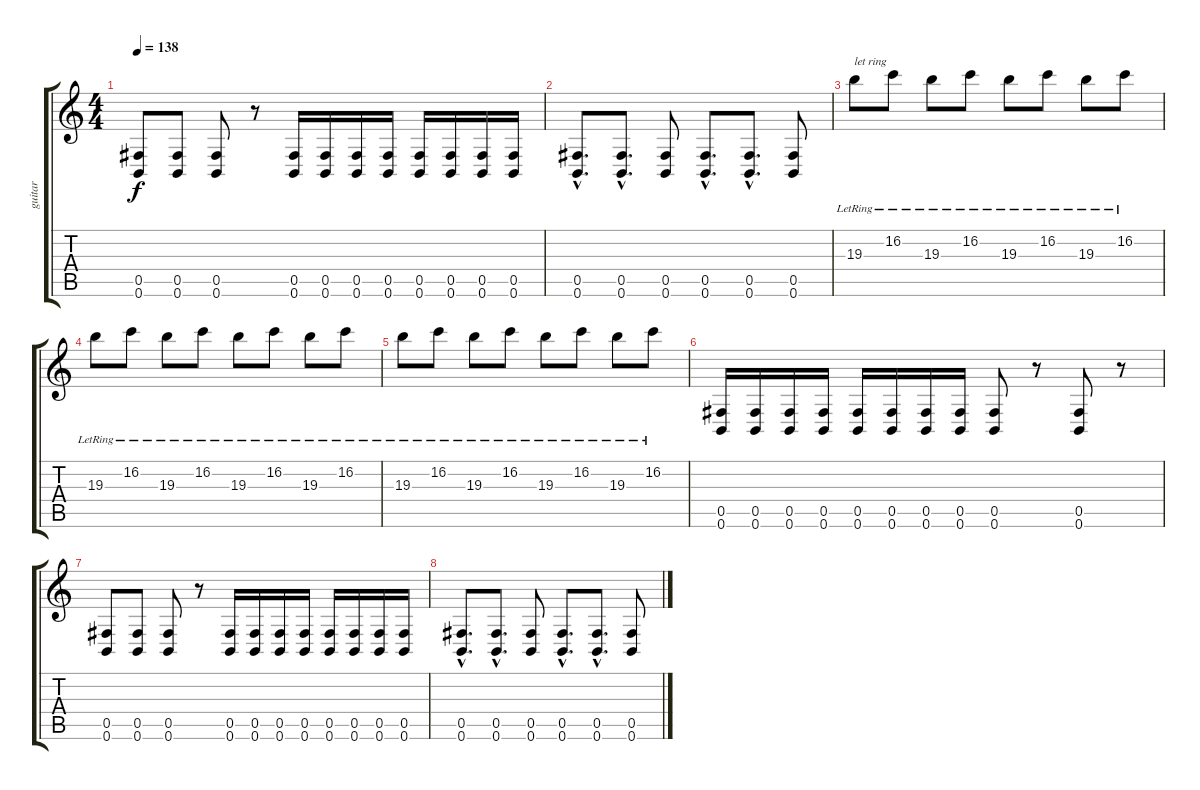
\track ("guitar" "guitar") {instrument distortionguitar}
\staff {score tabs}
\tuning (Db4 Ab3 E3 B2 Gb2 B1) {hide}
\ts (4 4)
\tempo 138
\clef g2
\ks c
(0.5 0.6).8{dy f} (0.5 0.6).8 (0.5 0.6).8 r.8 (0.5 0.6).16 (0.5 0.6).16 (0.5 0.6).16 (0.5 0.6).16 (0.5 0.6).16 (0.5 0.6).16 (0.5 0.6).16 (0.5 0.6).16 |
(0.5{hac} 0.6{hac}).8{d} (0.5{hac} 0.6{hac}).8{d} (0.5 0.6).8 (0.5{hac} 0.6{hac}).8{d} (0.5{hac} 0.6{hac}).8{d} (0.5 0.6).8 |
19.3{lr}.8{txt "let ring"} 16.2{lr}.8 19.3{lr}.8 16.2{lr}.8 19.3{lr}.8 16.2{lr}.8 19.3{lr}.8 16.2{lr}.8 |
19.3{lr}.8 16.2{lr}.8 19.3{lr}.8 16.2{lr}.8 19.3{lr}.8 16.2{lr}.8 19.3{lr}.8 16.2{lr}.8 |
19.3{lr}.8 16.2{lr}.8 19.3{lr}.8 16.2{lr}.8 19.3{lr}.8 16.2{lr}.8 19.3{lr}.8 16.2{lr}.8 |
(0.5 0.6).16 (0.5 0.6).16 (0.5 0.6).16 (0.5 0.6).16 (0.5 0.6).16 (0.5 0.6).16 (0.5 0.6).16 (0.5 0.6).16 (0.5 0.6).8 r.8 (0.5 0.6).8 r.8 |
(0.5 0.6).8 (0.5 0.6).8 (0.5 0.6).8 r.8 (0.5 0.6).16 (0.5 0.6).16 (0.5 0.6).16 (0.5 0.6).16 (0.5 0.6).16 (0.5 0.6).16 (0.5 0.6).16 (0.5 0.6).16 |
(0.5{hac} 0.6{hac}).8{d} (0.5{hac} 0.6{hac}).8{d} (0.5 0.6).8 (0.5{hac} 0.6{hac}).8{d} (0.5{hac} 0.6{hac}).8{d} (0.5 0.6).8
